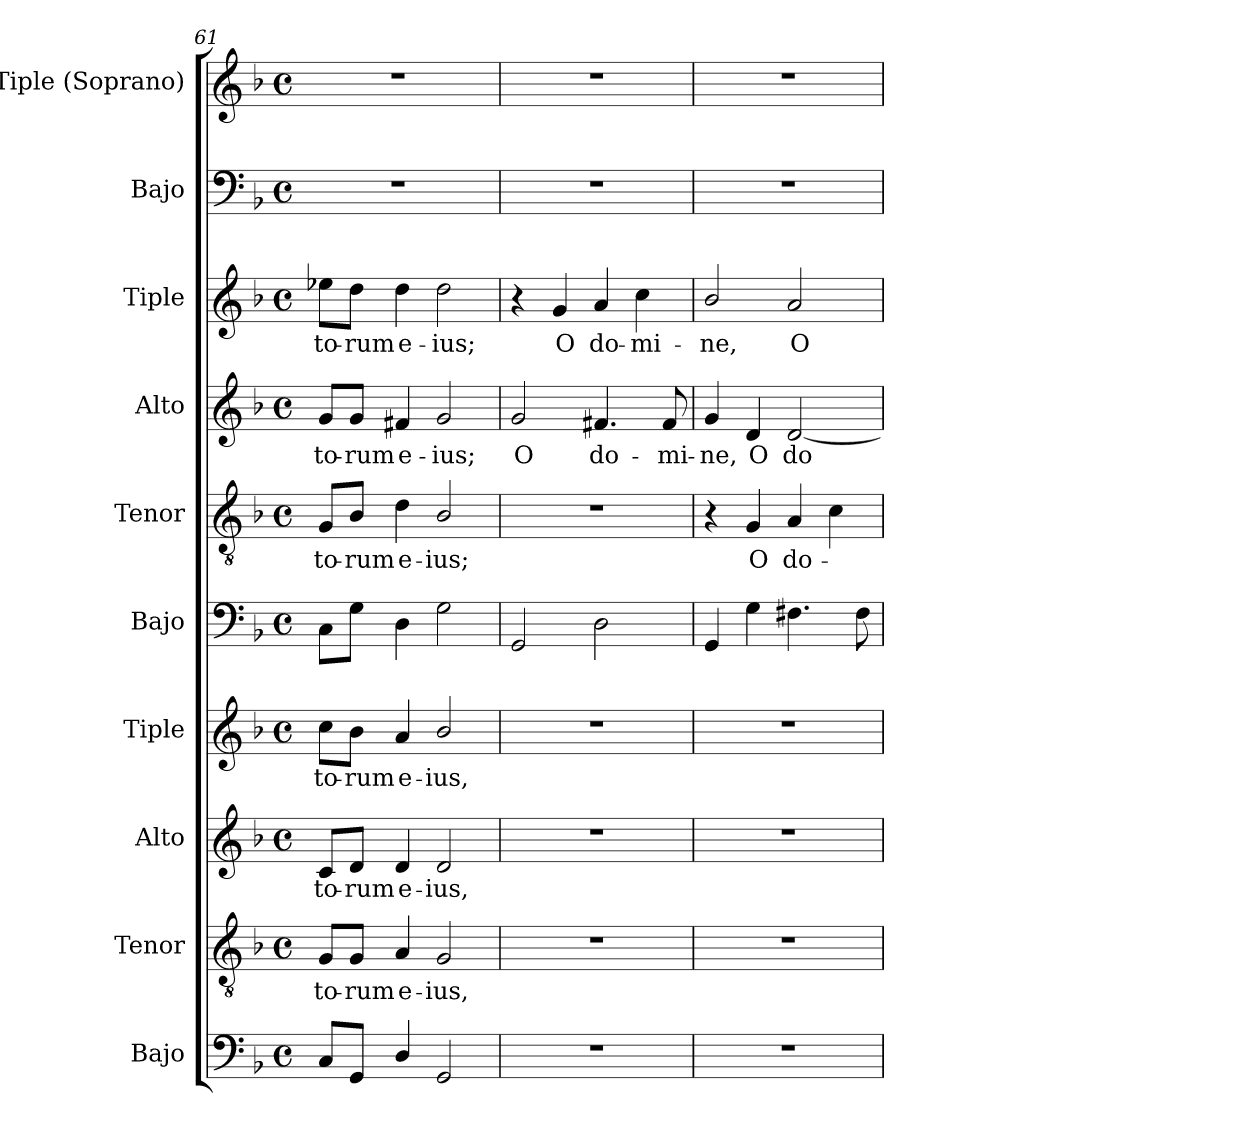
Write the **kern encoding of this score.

**kern	**kern	**text	**kern	**text	**kern	**text	**kern	**kern	**text	**kern	**text	**kern	**text	**kern	**kern
*part10	*part9	*part9	*part8	*part8	*part7	*part7	*part6	*part5	*part5	*part4	*part4	*part3	*part3	*part2	*part1
*staff10	*staff9	*staff9	*staff8	*staff8	*staff7	*staff7	*staff6	*staff5	*staff5	*staff4	*staff4	*staff3	*staff3	*staff2	*staff1
*I"Bajo	*I"Tenor	*	*I"Alto	*	*I"Tiple	*	*I"Bajo	*I"Tenor	*	*I"Alto	*	*I"Tiple	*	*I"Bajo	*I"Tiple (Soprano)
*I'B.	*I'T.	*	*I'A.	*	*	*	*I'B.	*I'T.	*	*I'A.	*	*	*	*I'B.	*I'S.
*clefF4	*clefGv2	*	*clefG2	*	*clefG2	*	*clefF4	*clefGv2	*	*clefG2	*	*clefG2	*	*clefF4	*clefG2
*	*ITrd7c12	*	*	*	*	*	*	*ITrd7c12	*	*	*	*	*	*	*
*k[b-]	*k[b-]	*	*k[b-]	*	*k[b-]	*	*k[b-]	*k[b-]	*	*k[b-]	*	*k[b-]	*	*k[b-]	*k[b-]
*F:	*F:	*	*F:	*	*F:	*	*F:	*F:	*	*F:	*	*F:	*	*F:	*F:
*M4/4	*M4/4	*	*M4/4	*	*M4/4	*	*M4/4	*M4/4	*	*M4/4	*	*M4/4	*	*M4/4	*M4/4
*met(c)	*met(c)	*	*met(c)	*	*met(c)	*	*met(c)	*met(c)	*	*met(c)	*	*met(c)	*	*met(c)	*met(c)
=61	=61	=61	=61	=61	=61	=61	=61	=61	=61	=61	=61	=61	=61	=61	=61
!	!	!LO:LY:b:color=#000000	!	!	!	!	!	!	!	!	!	!	!	!	!
!	!	!	!	!LO:LY:b:color=#000000	!	!	!	!	!	!	!	!	!	!	!
!	!	!	!	!	!	!LO:LY:b:color=#000000	!	!	!	!	!	!	!	!	!
!	!	!	!	!	!	!	!	!	!LO:LY:b:color=#000000	!	!	!	!	!	!
!	!	!	!	!	!	!	!	!	!	!	!LO:LY:b:color=#000000	!	!	!	!
!	!	!	!	!	!	!	!	!	!	!	!	!	!LO:LY:b:color=#000000	!	!
8Ci/L	8GGi/L	-to-	8ci/L	-to-	8cci\L	-to-	8Ci\L	8GGi/L	-to-	8gi/L	-to-	8ee-Xi\L	-to-	1r	1r
!	!	!LO:LY:b:color=#000000	!	!	!	!	!	!	!	!	!	!	!	!	!
!	!	!	!	!LO:LY:b:color=#000000	!	!	!	!	!	!	!	!	!	!	!
!	!	!	!	!	!	!LO:LY:b:color=#000000	!	!	!	!	!	!	!	!	!
!	!	!	!	!	!	!	!	!	!LO:LY:b:color=#000000	!	!	!	!	!	!
!	!	!	!	!	!	!	!	!	!	!	!LO:LY:b:color=#000000	!	!	!	!
!	!	!	!	!	!	!	!	!	!	!	!	!	!LO:LY:b:color=#000000	!	!
8GGi/J	8GGi/J	-rum	8di/J	-rum	8b-i\J	-rum	8Gi\J	8BB-i/J	-rum	8gi/J	-rum	8ddi\J	-rum	.	.
!	!	!LO:LY:b:color=#000000	!	!	!	!	!	!	!	!	!	!	!	!	!
!	!	!	!	!LO:LY:b:color=#000000	!	!	!	!	!	!	!	!	!	!	!
!	!	!	!	!	!	!LO:LY:b:color=#000000	!	!	!	!	!	!	!	!	!
!	!	!	!	!	!	!	!	!	!LO:LY:b:color=#000000	!	!	!	!	!	!
!	!	!	!	!	!	!	!	!	!	!	!LO:LY:b:color=#000000	!	!	!	!
!	!	!	!	!	!	!	!	!	!	!	!	!	!LO:LY:b:color=#000000	!	!
4Di/	4AAi/	e-	4di/	e-	4ai/	e-	4Di\	4Di\	e-	4f#Xi/	e-	4ddi\	e-	.	.
!	!	!LO:LY:b:color=#000000	!	!	!	!	!	!	!	!	!	!	!	!	!
!	!	!	!	!LO:LY:b:color=#000000	!	!	!	!	!	!	!	!	!	!	!
!	!	!	!	!	!	!LO:LY:b:color=#000000	!	!	!	!	!	!	!	!	!
!	!	!	!	!	!	!	!	!	!LO:LY:b:color=#000000	!	!	!	!	!	!
!	!	!	!	!	!	!	!	!	!	!	!LO:LY:b:color=#000000	!	!	!	!
!	!	!	!	!	!	!	!	!	!	!	!	!	!LO:LY:b:color=#000000	!	!
2GGi/	2GGi/	-ius,	2di/	-ius,	2b-i/	-ius,	2Gi\	2BB-i/	-ius;	2gi/	-ius;	2ddi\	-ius;	.	.
!!LO:LB:g=z
=62	=62	=62	=62	=62	=62	=62	=62	=62	=62	=62	=62	=62	=62	=62	=62
!	!	!	!	!	!	!	!	!	!	!	!LO:LY:b:color=#000000	!	!	!	!
1r	1r	.	1r	.	1r	.	2GGi/	1r	.	2gi/	O	4r	.	1r	1r
!	!	!	!	!	!	!	!	!	!	!	!	!	!LO:LY:b:color=#000000	!	!
.	.	.	.	.	.	.	.	.	.	.	.	4gi/	O	.	.
!	!	!	!	!	!	!	!	!	!	!	!LO:LY:b:color=#000000	!	!	!	!
!	!	!	!	!	!	!	!	!	!	!	!	!	!LO:LY:b:color=#000000	!	!
.	.	.	.	.	.	.	2Di\	.	.	4.f#Xi/	do-	4ai/	do-	.	.
!	!	!	!	!	!	!	!	!	!	!	!	!	!LO:LY:b:color=#000000	!	!
.	.	.	.	.	.	.	.	.	.	.	.	4cci\	-mi-	.	.
!	!	!	!	!	!	!	!	!	!	!	!LO:LY:b:color=#000000	!	!	!	!
.	.	.	.	.	.	.	.	.	.	8f#i/	-mi-	.	.	.	.
=63	=63	=63	=63	=63	=63	=63	=63	=63	=63	=63	=63	=63	=63	=63	=63
!	!	!	!	!	!	!	!	!	!	!	!LO:LY:b:color=#000000	!	!	!	!
!	!	!	!	!	!	!	!	!	!	!	!	!	!LO:LY:b:color=#000000	!	!
1r	1r	.	1r	.	1r	.	4GGi/	4r	.	4gi/	-ne,	2b-i/	-ne,	1r	1r
!	!	!	!	!	!	!	!	!	!LO:LY:b:color=#000000	!	!	!	!	!	!
!	!	!	!	!	!	!	!	!	!	!	!LO:LY:b:color=#000000	!	!	!	!
.	.	.	.	.	.	.	4Gi\	4GGi/	O	4di/	O	.	.	.	.
!	!	!	!	!	!	!	!	!	!LO:LY:b:color=#000000	!	!	!	!	!	!
!	!	!	!	!	!	!	!	!	!	!	!LO:LY:b:color=#000000	!	!	!	!
!	!	!	!	!	!	!	!	!	!	!	!	!	!LO:LY:b:color=#000000	!	!
.	.	.	.	.	.	.	4.F#Xi\	4AAi/	do-	[2di/	do-	2ai/	O	.	.
.	.	.	.	.	.	.	.	4Ci\	.	.	.	.	.	.	.
.	.	.	.	.	.	.	8F#i\	.	.	.	.	.	.	.	.
=	=	=	=	=	=	=	=	=	=	=	=	=	=	=	=
*-	*-	*-	*-	*-	*-	*-	*-	*-	*-	*-	*-	*-	*-	*-	*-
